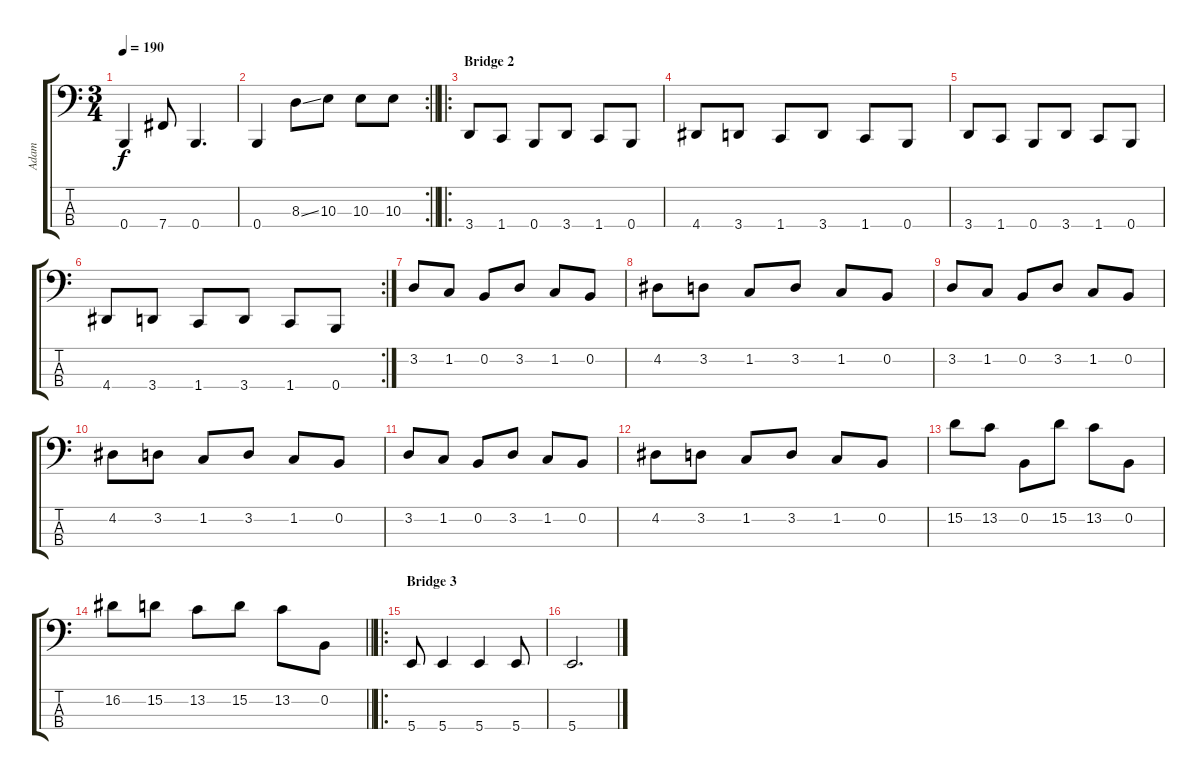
\track ("Adam" "Adam") {instrument electricbassfinger}
\staff {score tabs}
\tuning (E2 B1 Gb1 B0) {hide}
\ts (3 4)
\tempo 190
\clef f4
\ks c
0.4.4{dy f} 7.4.8 0.4.4{d} |
\rc 2
\barLineRight lightlight
0.4.4 8.3{ss}.8 10.3.8 10.3.8 10.3.8 |
\ro
\section ("" "Bridge 2")
3.4.8 1.4.8 0.4.8 3.4.8 1.4.8 0.4.8 |
4.4.8 3.4.8 1.4.8 3.4.8 1.4.8 0.4.8 |
3.4.8 1.4.8 0.4.8 3.4.8 1.4.8 0.4.8 |
\rc 2
4.4.8 3.4.8 1.4.8 3.4.8 1.4.8 0.4.8 |
3.2.8 1.2.8 0.2.8 3.2.8 1.2.8 0.2.8 |
4.2.8 3.2.8 1.2.8 3.2.8 1.2.8 0.2.8 |
3.2.8 1.2.8 0.2.8 3.2.8 1.2.8 0.2.8 |
4.2.8 3.2.8 1.2.8 3.2.8 1.2.8 0.2.8 |
3.2.8 1.2.8 0.2.8 3.2.8 1.2.8 0.2.8 |
4.2.8 3.2.8 1.2.8 3.2.8 1.2.8 0.2.8 |
15.2.8 13.2.8 0.2.8 15.2.8 13.2.8 0.2.8 |
\barLineRight lightlight
16.2.8 15.2.8 13.2.8 15.2.8 13.2.8 0.2.8 |
\ro
\section ("" "Bridge 3")
5.4.8 5.4.4 5.4.4 5.4.8 |
5.4.2{d}
